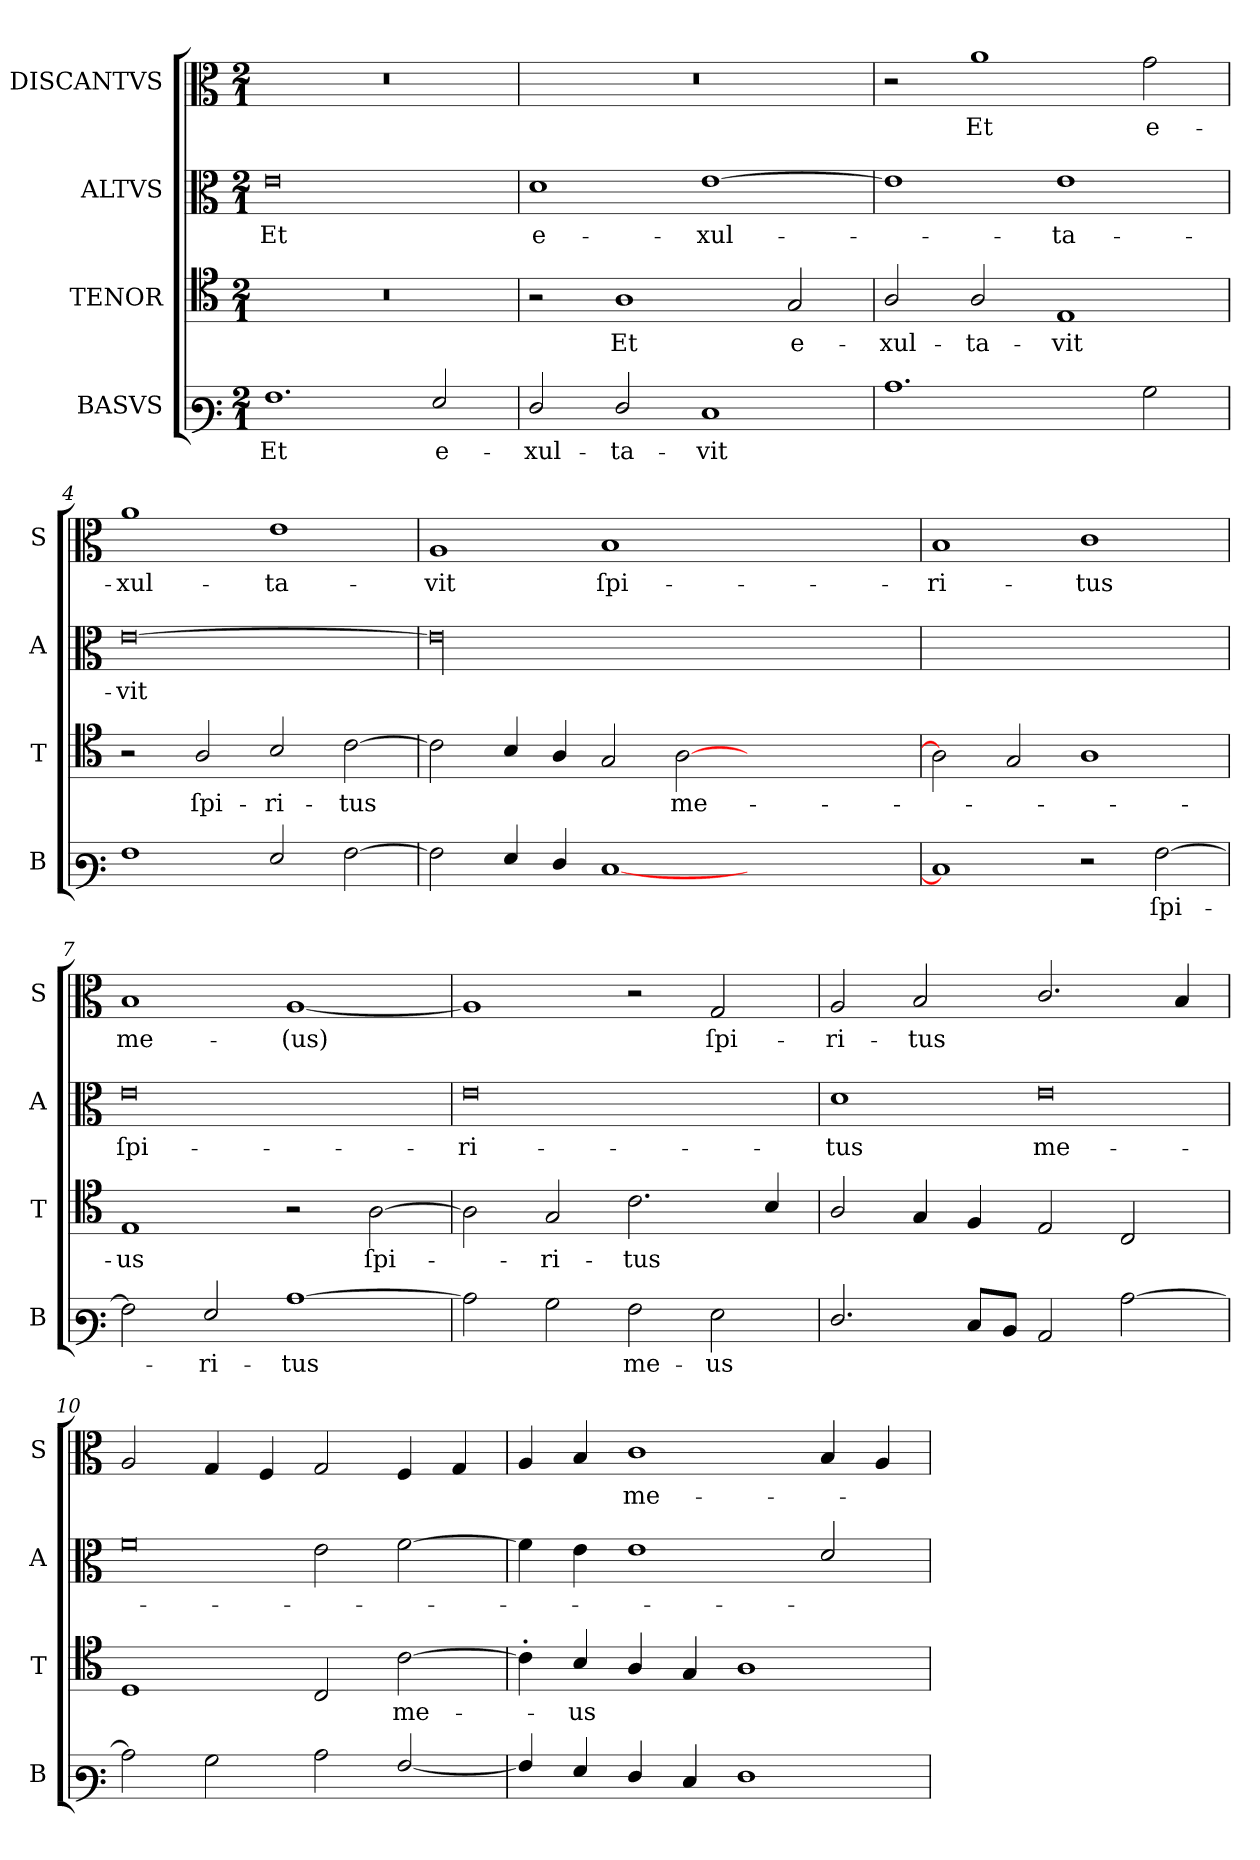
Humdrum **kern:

**kern	**text	**kern	**text	**kern	**text	**kern	**text
*part4	*part4	*part3	*part3	*part2	*part2	*part1	*part1
*staff4	*staff4	*staff3	*staff3	*staff2	*staff2	*staff1	*staff1
*I"BASVS	*	*I"TENOR	*	*I"ALTVS	*	*I"DISCANTVS	*
*I'B	*	*I'T	*	*I'A	*	*I'S	*
*clefF3	*	*clefC4	*	*clefC3	*	*clefC3	*
*k[]	*	*k[]	*	*k[]	*	*k[]	*
*E:phr	*	*E:phr	*	*E:phr	*	*E:phr	*
*M2/1	*	*M2/1	*	*M2/1	*	*M2/1	*
=1	=1	=1	=1	=1	=1	=1	=1
1.A	Et	0r	.	0e	Et	0r	.
2G/	e-	.	.	.	.	.	.
=2	=2	=2	=2	=2	=2	=2	=2
2F/	-xul-	2r	.	1d	e-	0r	.
2F/	-ta-	1A	Et	.	.	.	.
1E	-vit	.	.	[1e	-xul-	.	.
.	.	2G/	e-	.	.	.	.
=3	=3	=3	=3	=3	=3	=3	=3
1.c	.	2A/	-xul-	1e]	.	2r	.
.	.	2A/	-ta-	.	.	1a	Et
.	.	1E	-vit	1e	-ta-	.	.
2B\	.	.	.	.	.	2g\	e-
=4	=4	=4	=4	=4	=4	=4	=4
1A	.	2r	.	[0e	-vit	1a	-xul-
.	.	2A/	ſpi-	.	.	.	.
2G/	.	2B/	-ri-	.	.	1e	-ta-
[2A	.	[2c	-tus	.	.	.	.
=5	=5	=5	=5	=5	=5	=5	=5
2A]	.	2c]	.	00e]	.	1A	-vit
4G/	.	4B/	.	.	.	.	.
4F/	.	4A/	.	.	.	.	.
[1E	.	2G/	.	.	.	1B	ſpi-
.	.	[2A	me-	.	.	.	.
0ryy	.	0ryy	.	.	.	0ryy	.
=6	=6	=6	=6	=6	=6	=6	=6
1E]	.	2A]	.	0ryy	.	1B	-ri-
.	.	2G/	.	.	.	.	.
2r	.	1A	.	.	.	1c	-tus
[2A	ſpi-	.	.	.	.	.	.
=7	=7	=7	=7	=7	=7	=7	=7
2A]	.	1E	-us	0e	ſpi-	1B	me-
2G/	-ri-	.	.	.	.	.	.
[1c	-tus	2r	.	.	.	[1A	-(us)
.	.	[2A	ſpi-	.	.	.	.
=8	=8	=8	=8	=8	=8	=8	=8
2c]	.	2A]	.	0e	-ri-	1A]	.
2B\	.	2G/	-ri-	.	.	.	.
2A\	me-	2.c\	-tus	.	.	2r	.
2G\	-us	.	.	.	.	2G/	ſpi-
.	.	4B/	.	.	.	.	.
=9	=9	=9	=9	=9	=9	=9	=9
2.F/	.	2A/	.	1d	-tus	2A/	-ri-
.	.	4G/	.	.	.	2B/	-tus
8E/L	.	4F/	.	.	.	.	.
8D/J	.	.	.	.	.	.	.
!	!	!	!	!LO:N:vis=0	!	!	!
2C/	.	2E/	.	1e	me-	2.c/	.
[2c\	.	2C/	.	.	.	.	.
.	.	.	.	.	.	4B/	.
=10	=10	=10	=10	=10	=10	=10	=10
!	!	!	!	!LO:N:vis=0	!	!	!
2c\]	.	1D	.	1f	.	2A/	.
2B\	.	.	.	.	.	4G/	.
.	.	.	.	.	.	4F/	.
2c\	.	2C/	.	2e\	.	2G/	.
[2A/	.	[2c\	me-	[2f\	.	4F/	.
.	.	.	.	.	.	4G/	.
=11	=11	=11	=11	=11	=11	=11	=11
4A/]	.	4c'\]	.	4f\]	.	4A/	.
4G/	.	4B/	-us	4e\	.	4B/	.
4F/	.	4A/	.	1e	.	1c	me-
4E/	.	4G/	.	.	.	.	.
1F	.	1A	.	.	.	.	.
.	.	.	.	2d/	.	4B/	.
.	.	.	.	.	.	4A/	.
=	=	=	=	=	=	=	=
*-	*-	*-	*-	*-	*-	*-	*-
